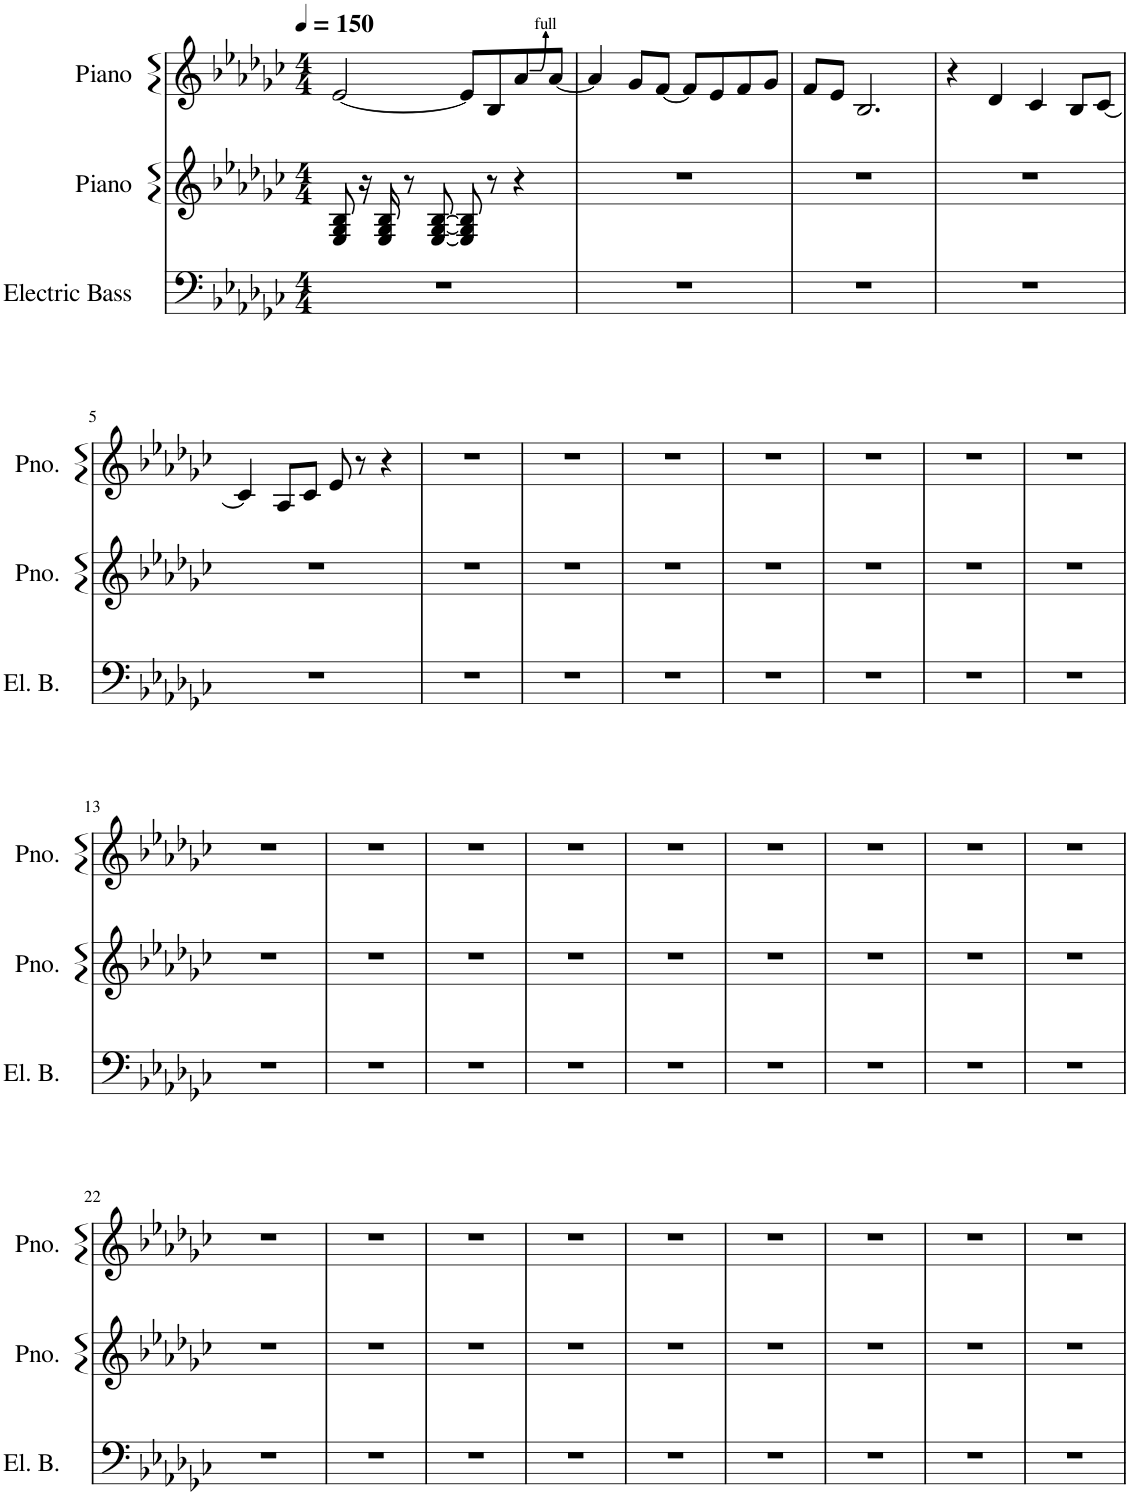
**kern	**kern	**kern
*part3	*part2	*part1
*staff3	*staff2	*staff1
*I"Electric Bass	*I"Piano	*I"Piano
*I'El. B.	*I'Pno.	*I'Pno.
*clefF4	*clefG2	*clefG2
*Trd7c12	*	*
*k[b-e-a-d-g-c-]	*k[b-e-a-d-g-c-]	*k[b-e-a-d-g-c-]
*M4/4	*M4/4	*M4/4
*MM150	*MM150	*MM150
=1	=1	=1
1r	8E-/ 8G-/ 8B-/	[2e-/
.	16r	.
.	16E-/ 16G-/ 16B-/	.
.	8r	.
.	[8E-/ [8G-/ [8B-/	.
.	8E-/] 8G-/] 8B-/]	8e-/L]
.	8r	8B-/
.	4r	8a-/
.	.	[8a-/J
=2	=2	=2
1r	1r	4a-/]
.	.	8g-/L
.	.	[8f/J
.	.	8f/L]
.	.	8e-/
.	.	8f/
.	.	8g-/J
=3	=3	=3
1r	1r	8f/L
.	.	8e-/J
.	.	2.B-/
=4	=4	=4
1r	1r	4r
.	.	4d-/
.	.	4c-/
.	.	8B-/L
.	.	[8c-/J
!!LO:LB:g=z
=5	=5	=5
1r	1r	4c-/]
.	.	8A-/L
.	.	8c-/J
.	.	8e-/
.	.	8r
.	.	4r
=6	=6	=6
1r	1r	1r
=7	=7	=7
1r	1r	1r
=8	=8	=8
1r	1r	1r
=9	=9	=9
1r	1r	1r
=10	=10	=10
1r	1r	1r
=11	=11	=11
1r	1r	1r
=12	=12	=12
1r	1r	1r
!!LO:LB:g=z
=13	=13	=13
1r	1r	1r
=14	=14	=14
1r	1r	1r
=15	=15	=15
1r	1r	1r
=16	=16	=16
1r	1r	1r
=17	=17	=17
1r	1r	1r
=18	=18	=18
1r	1r	1r
=19	=19	=19
1r	1r	1r
=20	=20	=20
1r	1r	1r
=21	=21	=21
1r	1r	1r
!!LO:LB:g=z
=22	=22	=22
1r	1r	1r
=23	=23	=23
1r	1r	1r
=24	=24	=24
1r	1r	1r
=25	=25	=25
1r	1r	1r
=26	=26	=26
1r	1r	1r
=27	=27	=27
1r	1r	1r
=28	=28	=28
1r	1r	1r
=29	=29	=29
1r	1r	1r
=30	=30	=30
1r	1r	1r
=	=	=
*-	*-	*-
